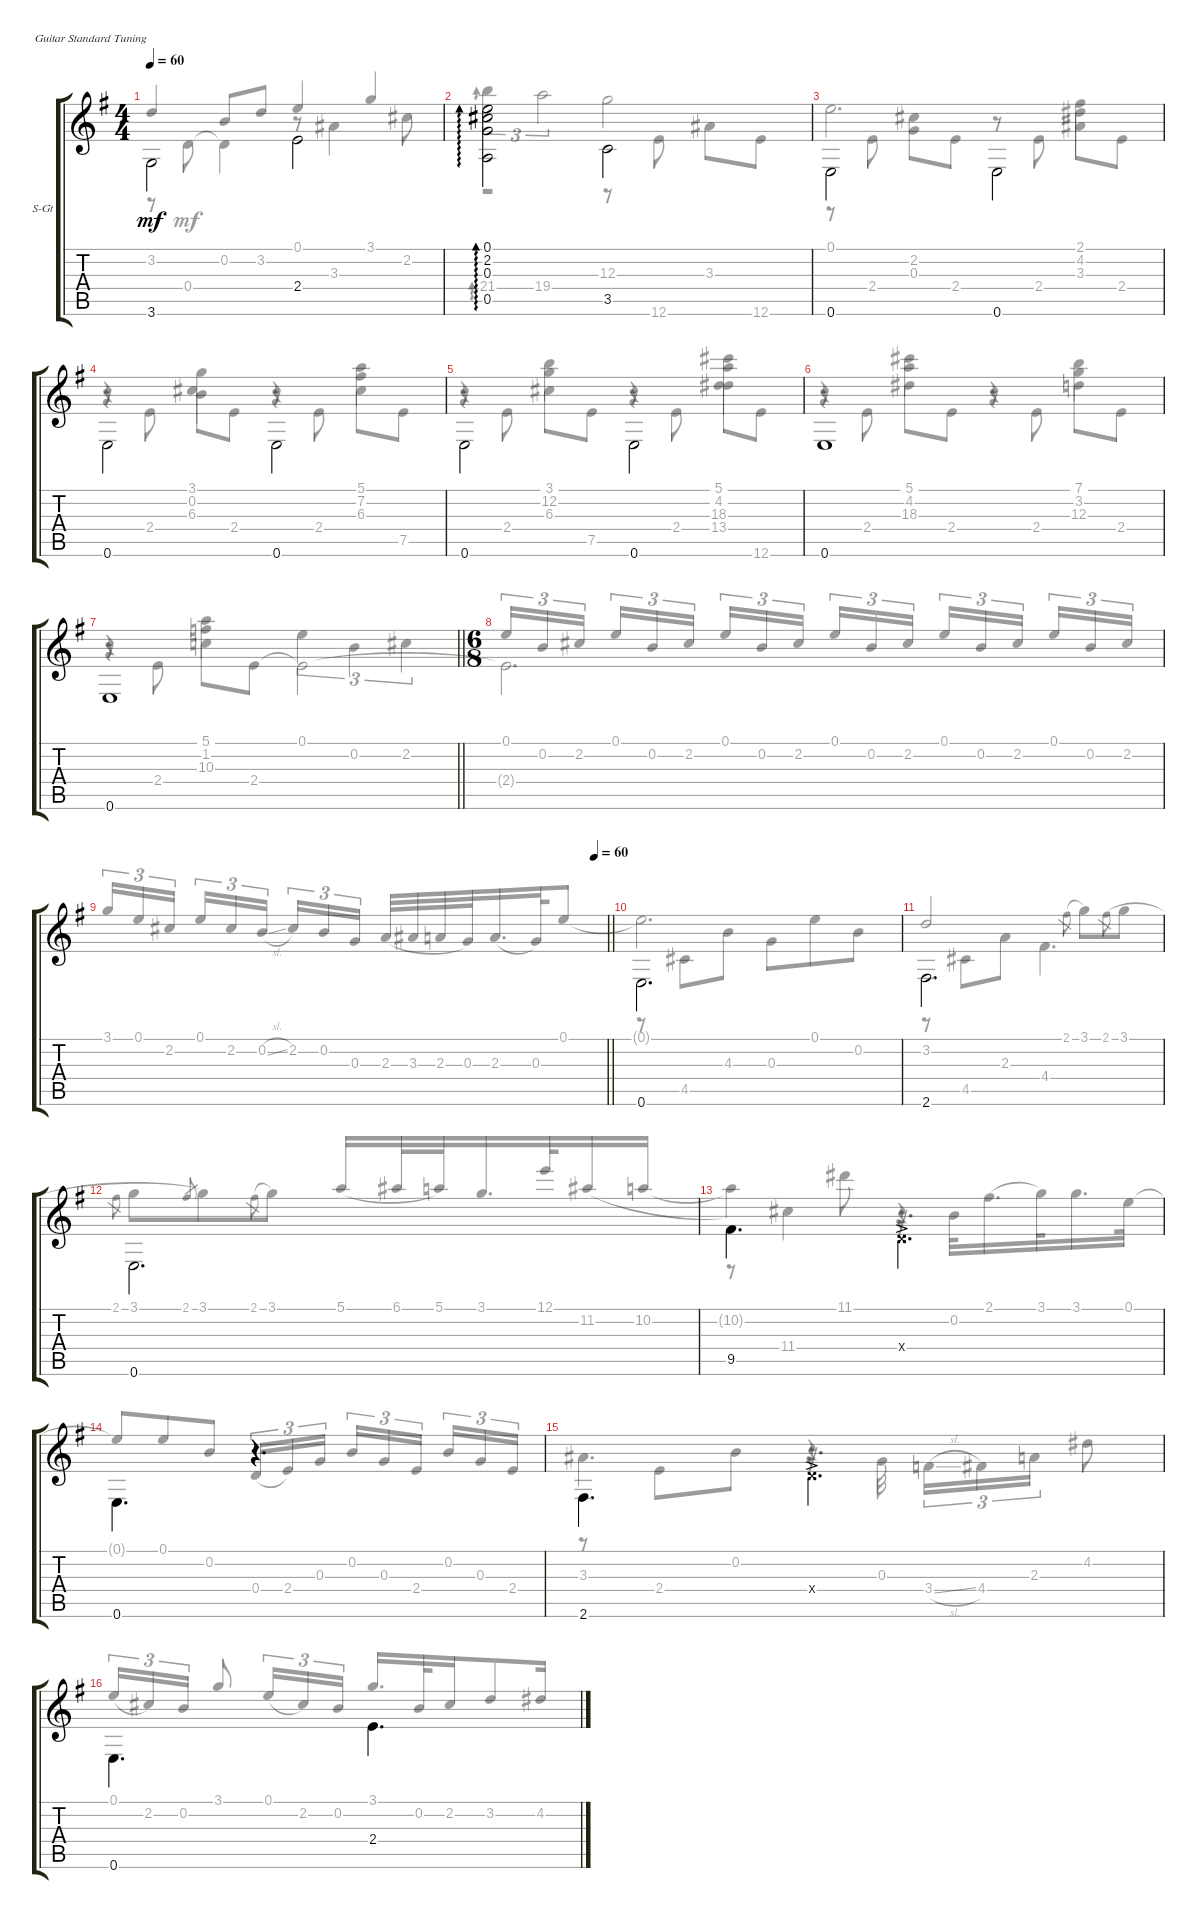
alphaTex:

\defaultSystemsLayout 4
\bracketExtendMode groupsimilarinstruments
\firstSystemTrackNameOrientation horizontal
\otherSystemsTrackNameOrientation horizontal
\track ("Steel Guitar" "S-Gt") {instrument acousticguitarsteel}
\staff {score tabs}
\tuning (E4 B3 G3 D3 A2 E2)
\voice
\ts (4 4)
\tempo 60
\clef g2
\ks eminor
3.6.2{dy mf beam invert} 2.4.2{beam invert} |
(0.5 0.3 2.2 0.1).2{ad 0 beam invert} 3.5.2{beam invert} |
0.6.2{beam invert} 0.6.2{beam invert} |
0.6.2{beam invert} 0.6.2{beam invert} |
0.6.2{beam invert} 0.6.2{beam invert} |
0.6.1{beam invert} |
\barLineRight lightlight
0.6.1{beam invert} |
\ts (6 8)
|
\tempo (60 0.975)
\barLineRight lightlight
|
0.6.2{d beam invert} |
2.6.2{d beam invert} |
0.6.2{d beam invert} |
9.5.4{d beam invert} 0.4{ac x}.4{d beam invert} |
0.6.4{d beam invert} r.4{d beam invert} |
2.6.4{d beam invert} 0.4{ac x}.4{d beam invert} |
0.6.4{d beam invert} 2.4.4{d beam invert}
\voice
\clef g2
\ottava regular
\simile none
\ks eminor
3.2.4{dy mf} 0.2.8{beam invert} 3.2.8 0.1.4 3.1.4{beam invert} |
21.4.4{tu (3 2) ad 0} 19.4.2{tu (3 2)} 12.3.2 |
0.1.2{d} (2.1 3.3).4 |
r.4 (0.2 3.1).4 r.4 (5.1 7.2).4 |
r.4 (3.1 12.2).4 r.4 (4.2 5.1 18.3).4 |
r.4 (5.1 18.3).4 r.4 (7.1 12.3).4 |
\barLineRight lightlight
r.4 (5.1 10.3).4 0.1.4{tu (3 2)} 0.2.4{tu (3 2)} 2.2.4{tu (3 2)} |
0.1.16{tu (3 2) beam invert} 0.2.16{tu (3 2) beam invert} 2.2.16{tu (3 2) beam invert} 0.1.16{tu (3 2)} 0.2.16{tu (3 2)} 2.2.16{tu (3 2) beam invert} 0.1.16{tu (3 2)} 0.2.16{tu (3 2)} 2.2.16{tu (3 2) beam invert} 0.1.16{tu (3 2)} 0.2.16{tu (3 2)} 2.2.16{tu (3 2) beam invert} 0.1.16{tu (3 2)} 0.2.16{tu (3 2)} 2.2.16{tu (3 2) beam invert} 0.1.16{tu (3 2)} 0.2.16{tu (3 2)} 2.2.16{tu (3 2) beam invert} |
\barLineRight lightlight
3.1.16{tu (3 2)} 0.1.16{tu (3 2)} 2.2.16{tu (3 2) beam invert} 0.1.16{tu (3 2)} 2.2.16{tu (3 2)} 0.2{sl}.16{tu (3 2) beam invert} 2.2.16{tu (3 2)} 0.2.16{tu (3 2)} 0.3.16{tu (3 2) beam invert} 2.3.32{legatoorigin} 3.3.32{legatoorigin} 2.3.32{legatoorigin beam invert} 0.3.32 2.3.16{d legatoorigin} 0.3.32{beam invert} 0.1.8 |
0.1{t}.2{d} |
3.2.2{beam invert} 2.1.8{gr legatoorigin} 3.1.8 2.1.8{gr legatoorigin} 3.1.8{legatoorigin} |
2.1.8{gr legatoorigin} 3.1.8{legatoorigin} 2.1.8{gr legatoorigin beam invert} 3.1.8 2.1.8{gr legatoorigin} 3.1.8 5.1.16{legatoorigin} 6.1.32{legatoorigin} 5.1.32 3.1.16{d beam invert} 12.1.32 11.2.16{legatoorigin} 10.2.16{legatoorigin} |
10.2{t}.4 11.1.8 r.16{d} 0.2.32 2.1.16{d legatoorigin} 3.1.32 3.1.16{d} 0.1.32 |
0.1{t}.8 0.1.8 0.2.8{beam invert} 0.4.16{tu (3 2) legatoorigin beam invert} 2.4.16{tu (3 2)} 0.3.16{tu (3 2)} 0.2.16{tu (3 2) beam invert} 0.3.16{tu (3 2)} 2.4.16{tu (3 2)} 0.2.16{tu (3 2) beam invert} 0.3.16{tu (3 2)} 2.4.16{tu (3 2)} |
3.3.4{d} r.16{d} 0.3.32 3.4{sl}.16{tu (3 2)} 4.4.16{tu (3 2)} 2.3.16{tu (3 2)} 4.2.8 |
0.1.16{tu (3 2) legatoorigin beam invert} 2.2.16{tu (3 2)} 0.2.16{tu (3 2)} 3.1.8 0.1.16{tu (3 2) legatoorigin beam invert} 2.2.16{tu (3 2) beam invert} 0.2.16{tu (3 2) beam invert} 3.1.16{d beam invert} 0.2.32 2.2.16 3.2.8 4.2.16
\voice
\clef g2
\ottava regular
\simile none
\ks eminor
r.8{dy mf} 0.4.8 0.4{t}.4 r.8 3.3.4 2.2.8 |
r.2{ad 0} r.8 12.6.8 3.3.8 12.6.8 |
r.8 2.4.8 (0.3 2.2).8 2.4.8 r.8 2.4.8 4.2.8 2.4.8 |
r.8 2.4.8 6.3.8 2.4.8 r.8 2.4.8 6.3.8 7.5.8 |
r.8 2.4.8 6.3.8 7.5.8 r.8 2.4.8 13.4.8 12.6.8 |
r.8 2.4.8 4.2.8 2.4.8 r.8 2.4.8 3.2.8 2.4.8 |
\barLineRight lightlight
r.8 2.4.8 1.2.8 2.4.8 2.4{t}.2 |
2.4{t}.2{d} |
\barLineRight lightlight
|
r.8 4.5.8 4.3.8 0.3.8 0.1.8 0.2.8 |
r.8 4.5.8 2.3.8 4.4.4{d} |
|
r.8 11.4.4 r.4{d} |
|
r.8 2.4.8 0.2.8 r.4{d} |
